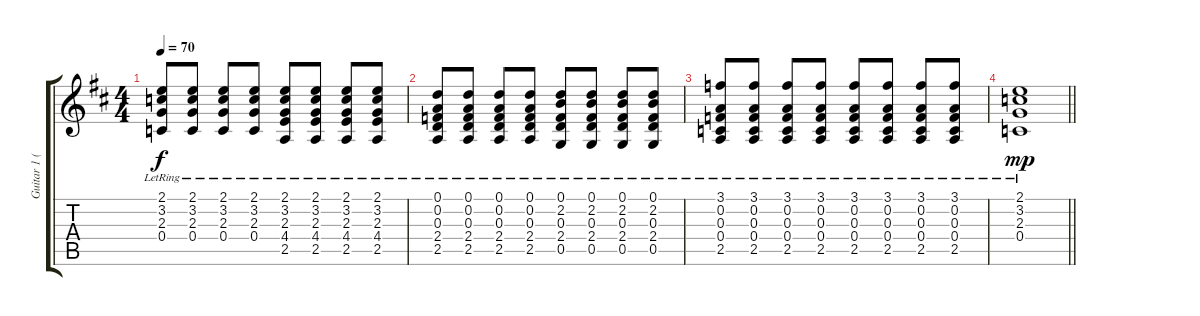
\track ("Guitar 1 (D Tuning)" "Guitar 1 (") {instrument acousticguitarsteel}
\staff {score tabs}
\tuning (D4 A3 F3 C3 G2 D2) {hide}
\ts (4 4)
\tempo 70
\clef g2
\ks bminor
(2.1{lr} 3.2{lr} 2.3{lr} 0.4{lr}).8{dy f} (2.1{lr} 3.2{lr} 2.3{lr} 0.4{lr}).8 (2.1{lr} 3.2{lr} 2.3{lr} 0.4{lr}).8 (2.1{lr} 3.2{lr} 2.3{lr} 0.4{lr}).8 (2.1{lr} 3.2{lr} 2.3{lr} 4.4{lr} 2.5{lr}).8 (2.1{lr} 3.2{lr} 2.3{lr} 4.4{lr} 2.5{lr}).8 (2.1{lr} 3.2{lr} 2.3{lr} 4.4{lr} 2.5{lr}).8 (2.1{lr} 3.2{lr} 2.3{lr} 4.4{lr} 2.5{lr}).8 |
(0.1{lr} 0.2{lr} 0.3{lr} 2.4{lr} 2.5{lr}).8 (0.1{lr} 0.2{lr} 0.3{lr} 2.4{lr} 2.5{lr}).8 (0.1{lr} 0.2{lr} 0.3{lr} 2.4{lr} 2.5{lr}).8 (0.1{lr} 0.2{lr} 0.3{lr} 2.4{lr} 2.5{lr}).8 (0.1{lr} 2.2{lr} 0.3{lr} 2.4{lr} 0.5{lr}).8 (0.1{lr} 2.2{lr} 0.3{lr} 2.4{lr} 0.5{lr}).8 (0.1{lr} 2.2{lr} 0.3{lr} 2.4{lr} 0.5{lr}).8 (0.1{lr} 2.2{lr} 0.3{lr} 2.4{lr} 0.5{lr}).8 |
(3.1{lr} 0.2{lr} 0.3{lr} 0.4{lr} 2.5{lr}).8 (3.1{lr} 0.2{lr} 0.3{lr} 0.4{lr} 2.5{lr}).8 (3.1{lr} 0.2{lr} 0.3{lr} 0.4{lr} 2.5{lr}).8 (3.1{lr} 0.2{lr} 0.3{lr} 0.4{lr} 2.5{lr}).8 (3.1{lr} 0.2{lr} 0.3{lr} 0.4{lr} 2.5{lr}).8 (3.1{lr} 0.2{lr} 0.3{lr} 0.4{lr} 2.5{lr}).8 (3.1{lr} 0.2{lr} 0.3{lr} 0.4{lr} 2.5{lr}).8 (3.1{lr} 0.2{lr} 0.3{lr} 0.4{lr} 2.5{lr}).8 |
\barLineRight lightlight
(2.1{lr} 3.2{lr} 2.3{lr} 0.4{lr}).1{dy mp}
